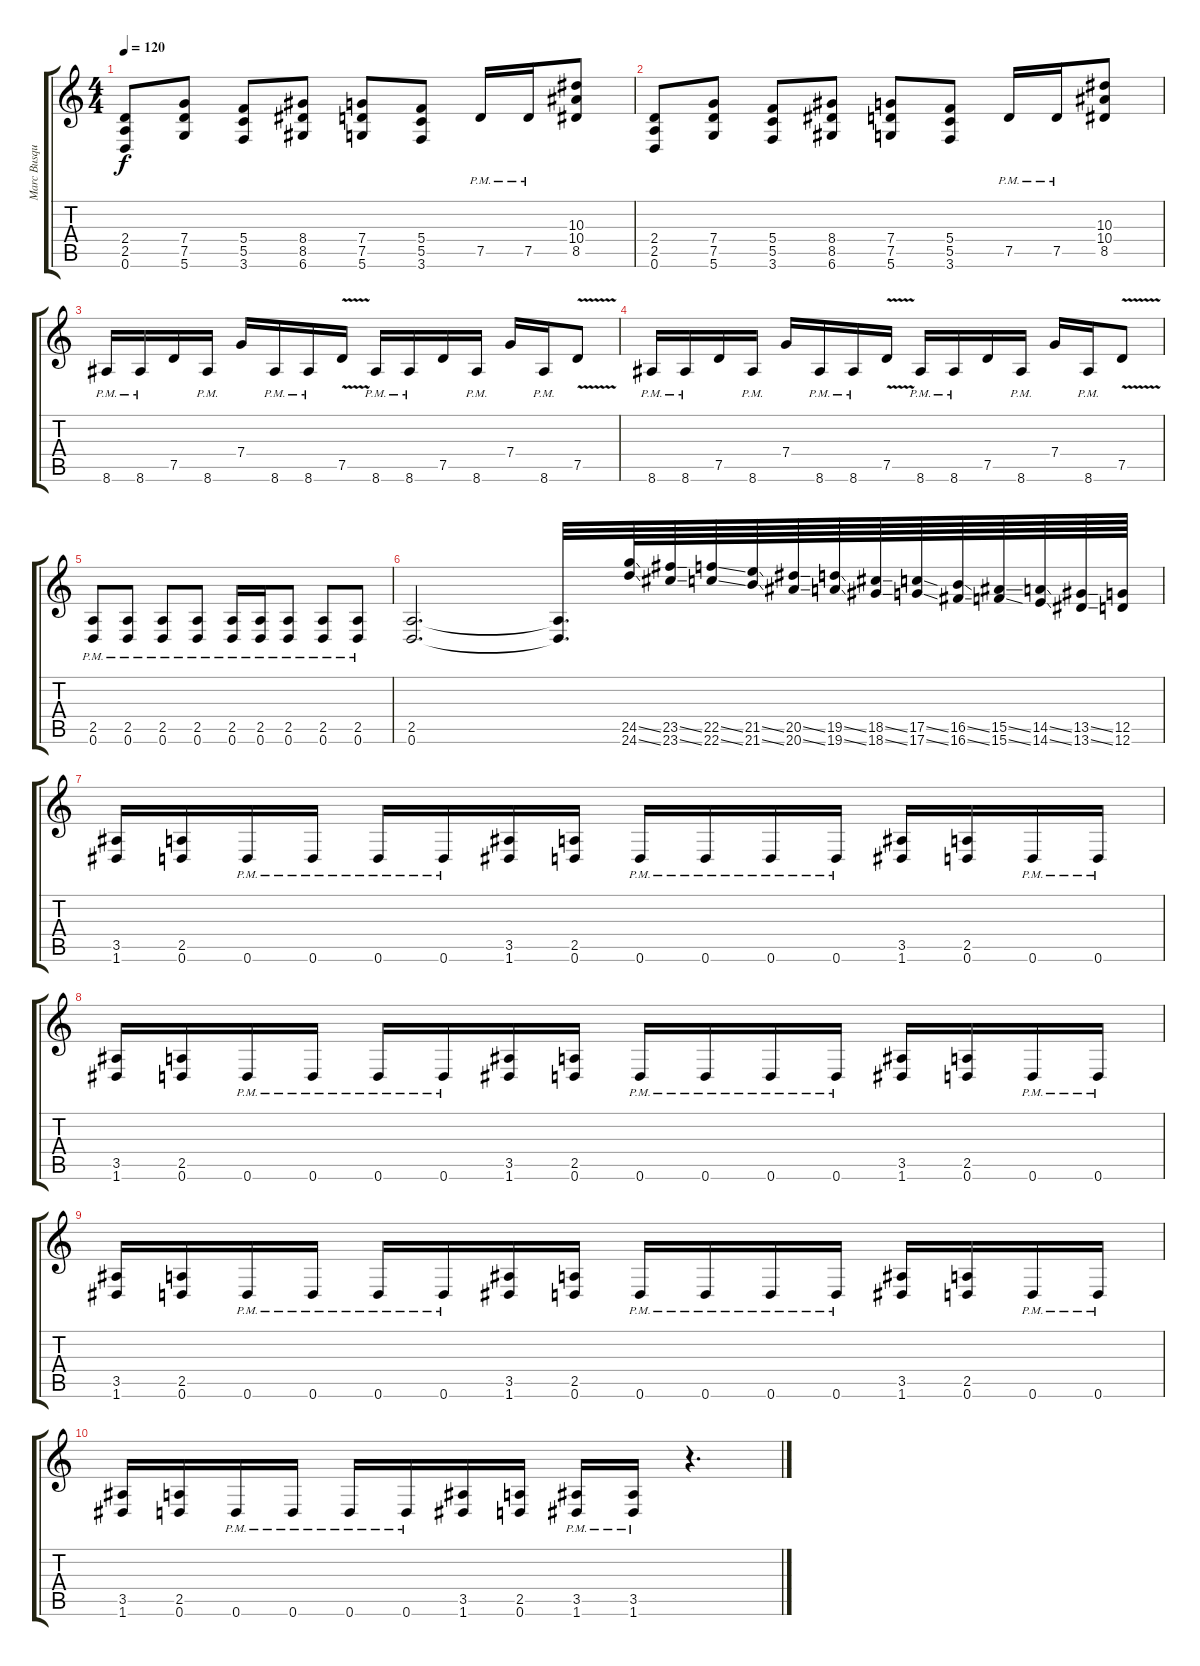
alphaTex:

\track ("Marc Busque" "Marc Busqu") {instrument distortionguitar}
\staff {score tabs}
\tuning (D4 A3 F3 C3 G2 D2) {hide}
\ts (4 4)
\tempo 120
\clef g2
\ks c
(2.4 2.5 0.6).8{dy f} (7.4 7.5 5.6).8 (5.4 5.5 3.6).8 (8.4 8.5 6.6).8 (7.4 7.5 5.6).8 (5.4 5.5 3.6).8 7.5{pm}.16 7.5{pm}.16 (10.3 10.4 8.5).8 |
(2.4 2.5 0.6).8 (7.4 7.5 5.6).8 (5.4 5.5 3.6).8 (8.4 8.5 6.6).8 (7.4 7.5 5.6).8 (5.4 5.5 3.6).8 7.5{pm}.16 7.5{pm}.16 (10.3 10.4 8.5).8 |
8.6{pm}.16 8.6{pm}.16 7.5.16 8.6{pm}.16 7.4.16 8.6{pm}.16 8.6{pm}.16 7.5{v}.16 8.6{pm}.16 8.6{pm}.16 7.5.16 8.6{pm}.16 7.4.16 8.6{pm}.16 7.5{v}.8 |
8.6{pm}.16 8.6{pm}.16 7.5.16 8.6{pm}.16 7.4.16 8.6{pm}.16 8.6{pm}.16 7.5{v}.16 8.6{pm}.16 8.6{pm}.16 7.5.16 8.6{pm}.16 7.4.16 8.6{pm}.16 7.5{v}.8 |
(2.5{pm} 0.6{pm}).8 (2.5{pm} 0.6{pm}).8 (2.5{pm} 0.6{pm}).8 (2.5{pm} 0.6{pm}).8 (2.5{pm} 0.6{pm}).16 (2.5{pm} 0.6{pm}).16 (2.5{pm} 0.6{pm}).8 (2.5{pm} 0.6{pm}).8 (2.5{pm} 0.6{pm}).8 |
(2.5 0.6).2{d} (2.5{t} 0.6{t}).32{d} (24.5{ss} 24.6{ss}).64 (23.5{ss} 23.6{ss}).64 (22.5{ss} 22.6{ss}).64 (21.5{ss} 21.6{ss}).64 (20.5{ss} 20.6{ss}).64 (19.5{ss} 19.6{ss}).64 (18.5{ss} 18.6{ss}).64 (17.5{ss} 17.6{ss}).64 (16.5{ss} 16.6{ss}).64 (15.5{ss} 15.6{ss}).64 (14.5{ss} 14.6{ss}).64 (13.5{ss} 13.6{ss}).64 (12.5 12.6).64 |
(3.5 1.6).16 (2.5 0.6).16 0.6{pm}.16 0.6{pm}.16 0.6{pm}.16 0.6{pm}.16 (3.5 1.6).16 (2.5 0.6).16 0.6{pm}.16 0.6{pm}.16 0.6{pm}.16 0.6{pm}.16 (3.5 1.6).16 (2.5 0.6).16 0.6{pm}.16 0.6{pm}.16 |
(3.5 1.6).16 (2.5 0.6).16 0.6{pm}.16 0.6{pm}.16 0.6{pm}.16 0.6{pm}.16 (3.5 1.6).16 (2.5 0.6).16 0.6{pm}.16 0.6{pm}.16 0.6{pm}.16 0.6{pm}.16 (3.5 1.6).16 (2.5 0.6).16 0.6{pm}.16 0.6{pm}.16 |
(3.5 1.6).16 (2.5 0.6).16 0.6{pm}.16 0.6{pm}.16 0.6{pm}.16 0.6{pm}.16 (3.5 1.6).16 (2.5 0.6).16 0.6{pm}.16 0.6{pm}.16 0.6{pm}.16 0.6{pm}.16 (3.5 1.6).16 (2.5 0.6).16 0.6{pm}.16 0.6{pm}.16 |
(3.5 1.6).16 (2.5 0.6).16 0.6{pm}.16 0.6{pm}.16 0.6{pm}.16 0.6{pm}.16 (3.5 1.6).16 (2.5 0.6).16 (3.5{pm} 1.6{pm}).16 (3.5{pm} 1.6{pm}).16 r.4{d}
